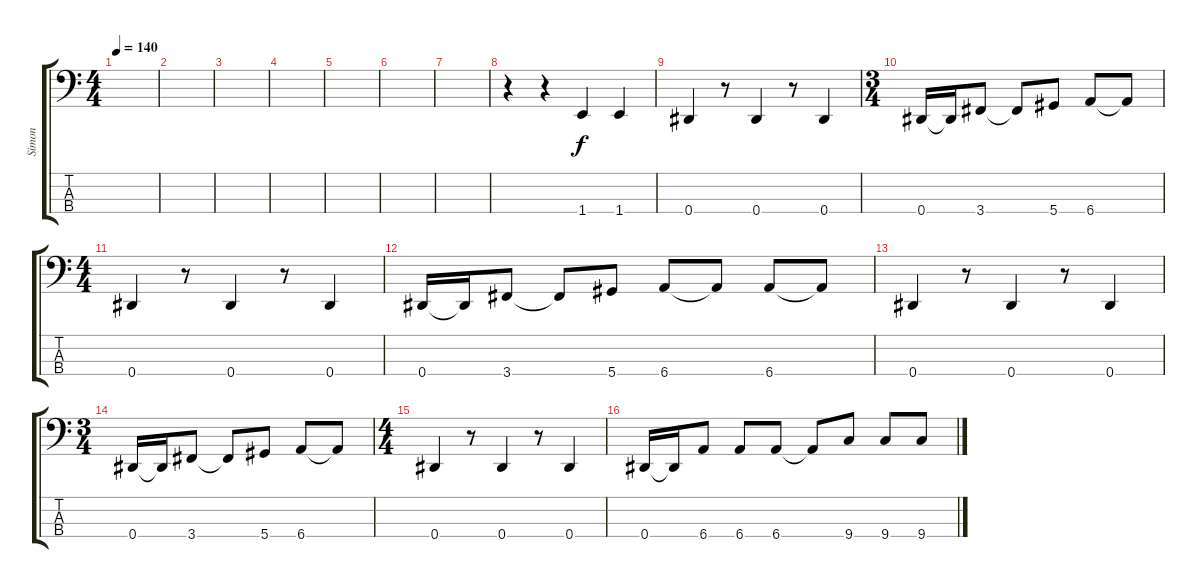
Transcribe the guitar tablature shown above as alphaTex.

\track ("Simon" "Simon") {instrument electricbasspick}
\staff {score tabs}
\tuning (Gb2 Db2 Ab1 Eb1) {hide}
\ts (4 4)
\tempo 140
\clef f4
\ks c
|
|
|
|
|
|
|
r.4 r.4 1.4.4 1.4.4 |
0.4.4 r.8 0.4.4 r.8 0.4.4 |
\ts (3 4)
0.4.16 0.4{t}.16 3.4.8 3.4{t}.8 5.4.8 6.4.8 6.4{t}.8 |
\ts (4 4)
0.4.4 r.8 0.4.4 r.8 0.4.4 |
0.4.16 0.4{t}.16 3.4.8 3.4{t}.8 5.4.8 6.4.8 6.4{t}.8 6.4.8 6.4{t}.8 |
0.4.4 r.8 0.4.4 r.8 0.4.4 |
\ts (3 4)
0.4.16 0.4{t}.16 3.4.8 3.4{t}.8 5.4.8 6.4.8 6.4{t}.8 |
\ts (4 4)
0.4.4 r.8 0.4.4 r.8 0.4.4 |
0.4.16 0.4{t}.16 6.4.8 6.4.8 6.4.8 6.4{t}.8 9.4.8 9.4.8 9.4.8
